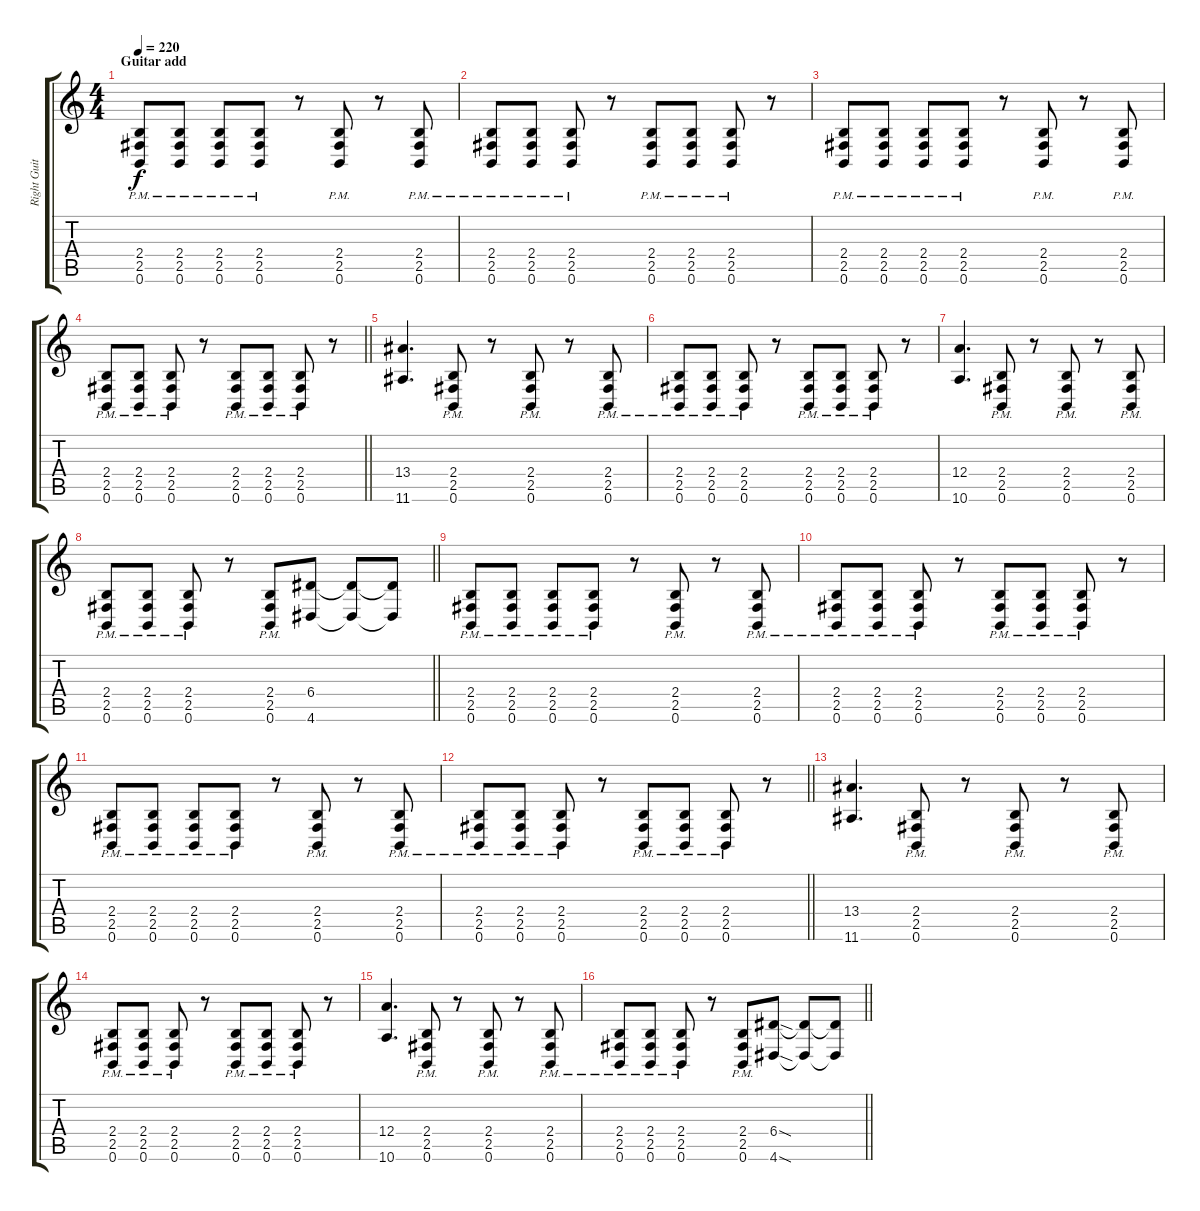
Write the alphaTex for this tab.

\track ("Right Guitar" "Right Guit") {instrument overdrivenguitar}
\staff {score tabs}
\tuning (B3 Gb3 D3 A2 E2 B1) {hide}
\ts (4 4)
\section ("" "Guitar add")
\tempo 220
\clef g2
\ks c
(2.4{pm} 2.5{pm} 0.6{pm}).8{dy f} (2.4{pm} 2.5{pm} 0.6{pm}).8 (2.4{pm} 2.5{pm} 0.6{pm}).8 (2.4{pm} 2.5{pm} 0.6{pm}).8 r.8 (2.4{pm} 2.5{pm} 0.6{pm}).8 r.8 (2.4{pm} 2.5{pm} 0.6{pm}).8 |
(2.4{pm} 2.5{pm} 0.6{pm}).8 (2.4{pm} 2.5{pm} 0.6{pm}).8 (2.4{pm} 2.5{pm} 0.6{pm}).8 r.8 (2.4{pm} 2.5{pm} 0.6{pm}).8 (2.4{pm} 2.5{pm} 0.6{pm}).8 (2.4{pm} 2.5{pm} 0.6{pm}).8 r.8 |
(2.4{pm} 2.5{pm} 0.6{pm}).8 (2.4{pm} 2.5{pm} 0.6{pm}).8 (2.4{pm} 2.5{pm} 0.6{pm}).8 (2.4{pm} 2.5{pm} 0.6{pm}).8 r.8 (2.4{pm} 2.5{pm} 0.6{pm}).8 r.8 (2.4{pm} 2.5{pm} 0.6{pm}).8 |
\barLineRight lightlight
(2.4{pm} 2.5{pm} 0.6{pm}).8 (2.4{pm} 2.5{pm} 0.6{pm}).8 (2.4{pm} 2.5{pm} 0.6{pm}).8 r.8 (2.4{pm} 2.5{pm} 0.6{pm}).8 (2.4{pm} 2.5{pm} 0.6{pm}).8 (2.4{pm} 2.5{pm} 0.6{pm}).8 r.8 |
(13.4 11.6).4{d} (2.4{pm} 2.5{pm} 0.6{pm}).8 r.8 (2.4{pm} 2.5{pm} 0.6{pm}).8 r.8 (2.4{pm} 2.5{pm} 0.6{pm}).8 |
(2.4{pm} 2.5{pm} 0.6{pm}).8 (2.4{pm} 2.5{pm} 0.6{pm}).8 (2.4{pm} 2.5{pm} 0.6{pm}).8 r.8 (2.4{pm} 2.5{pm} 0.6{pm}).8 (2.4{pm} 2.5{pm} 0.6{pm}).8 (2.4{pm} 2.5{pm} 0.6{pm}).8 r.8 |
(12.4 10.6).4{d} (2.4{pm} 2.5{pm} 0.6{pm}).8 r.8 (2.4{pm} 2.5{pm} 0.6{pm}).8 r.8 (2.4{pm} 2.5{pm} 0.6{pm}).8 |
\barLineRight lightlight
(2.4{pm} 2.5{pm} 0.6{pm}).8 (2.4{pm} 2.5{pm} 0.6{pm}).8 (2.4{pm} 2.5{pm} 0.6{pm}).8 r.8 (2.4{pm} 2.5{pm} 0.6{pm}).8 (6.4 4.6).8 (6.4{t} 4.6{t}).8 (6.4{t} 4.6{t}).8 |
(2.4{pm} 2.5{pm} 0.6{pm}).8 (2.4{pm} 2.5{pm} 0.6{pm}).8 (2.4{pm} 2.5{pm} 0.6{pm}).8 (2.4{pm} 2.5{pm} 0.6{pm}).8 r.8 (2.4{pm} 2.5{pm} 0.6{pm}).8 r.8 (2.4{pm} 2.5{pm} 0.6{pm}).8 |
(2.4{pm} 2.5{pm} 0.6{pm}).8 (2.4{pm} 2.5{pm} 0.6{pm}).8 (2.4{pm} 2.5{pm} 0.6{pm}).8 r.8 (2.4{pm} 2.5{pm} 0.6{pm}).8 (2.4{pm} 2.5{pm} 0.6{pm}).8 (2.4{pm} 2.5{pm} 0.6{pm}).8 r.8 |
(2.4{pm} 2.5{pm} 0.6{pm}).8 (2.4{pm} 2.5{pm} 0.6{pm}).8 (2.4{pm} 2.5{pm} 0.6{pm}).8 (2.4{pm} 2.5{pm} 0.6{pm}).8 r.8 (2.4{pm} 2.5{pm} 0.6{pm}).8 r.8 (2.4{pm} 2.5{pm} 0.6{pm}).8 |
\barLineRight lightlight
(2.4{pm} 2.5{pm} 0.6{pm}).8 (2.4{pm} 2.5{pm} 0.6{pm}).8 (2.4{pm} 2.5{pm} 0.6{pm}).8 r.8 (2.4{pm} 2.5{pm} 0.6{pm}).8 (2.4{pm} 2.5{pm} 0.6{pm}).8 (2.4{pm} 2.5{pm} 0.6{pm}).8 r.8 |
(13.4 11.6).4{d} (2.4{pm} 2.5{pm} 0.6{pm}).8 r.8 (2.4{pm} 2.5{pm} 0.6{pm}).8 r.8 (2.4{pm} 2.5{pm} 0.6{pm}).8 |
(2.4{pm} 2.5{pm} 0.6{pm}).8 (2.4{pm} 2.5{pm} 0.6{pm}).8 (2.4{pm} 2.5{pm} 0.6{pm}).8 r.8 (2.4{pm} 2.5{pm} 0.6{pm}).8 (2.4{pm} 2.5{pm} 0.6{pm}).8 (2.4{pm} 2.5{pm} 0.6{pm}).8 r.8 |
(12.4 10.6).4{d} (2.4{pm} 2.5{pm} 0.6{pm}).8 r.8 (2.4{pm} 2.5{pm} 0.6{pm}).8 r.8 (2.4{pm} 2.5{pm} 0.6{pm}).8 |
\barLineRight lightlight
(2.4{pm} 2.5{pm} 0.6{pm}).8 (2.4{pm} 2.5{pm} 0.6{pm}).8 (2.4{pm} 2.5{pm} 0.6{pm}).8 r.8 (2.4{pm} 2.5{pm} 0.6{pm}).8 (6.4{sod} 4.6{sod}).8 (6.4{t} 4.6{t}).8 (6.4{t} 4.6{t}).8
